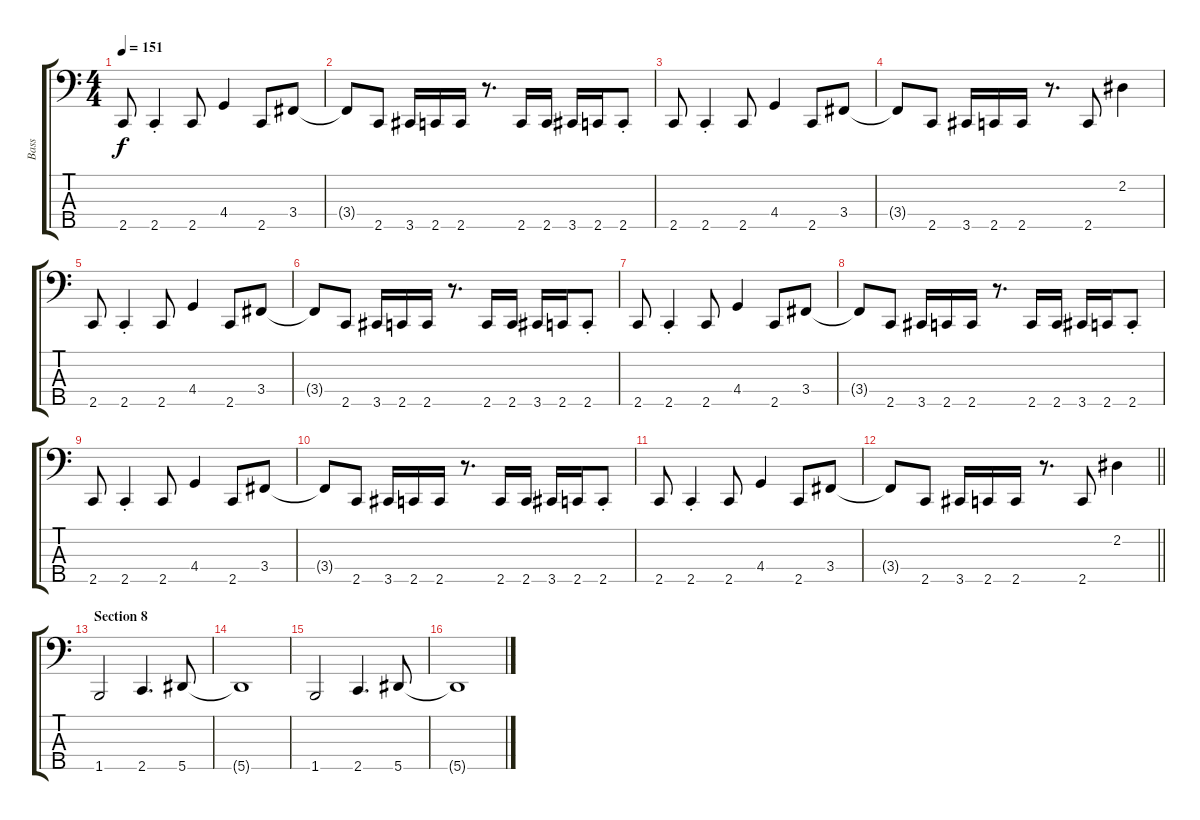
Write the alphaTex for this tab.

\track ("Bass" "Bass") {instrument electricbassfinger}
\staff {score tabs}
\tuning (Gb2 Db2 Ab1 Eb1 Bb0) {hide}
\ts (4 4)
\tempo 151
\clef f4
\ks c
2.5.8{dy f} 2.5{st}.4 2.5.8 4.4.4 2.5.8 3.4.8 |
3.4{t}.8 2.5.8 3.5.16 2.5.16 2.5.16 r.8{d} 2.5.16 2.5.16 3.5.16 2.5.16 2.5{st}.8 |
2.5.8 2.5{st}.4 2.5.8 4.4.4 2.5.8 3.4.8 |
3.4{t}.8 2.5.8 3.5.16 2.5.16 2.5.16 r.8{d} 2.5.8 2.2.4 |
2.5.8 2.5{st}.4 2.5.8 4.4.4 2.5.8 3.4.8 |
3.4{t}.8 2.5.8 3.5.16 2.5.16 2.5.16 r.8{d} 2.5.16 2.5.16 3.5.16 2.5.16 2.5{st}.8 |
2.5.8 2.5{st}.4 2.5.8 4.4.4 2.5.8 3.4.8 |
3.4{t}.8 2.5.8 3.5.16 2.5.16 2.5.16 r.8{d} 2.5.16 2.5.16 3.5.16 2.5.16 2.5{st}.8 |
2.5.8 2.5{st}.4 2.5.8 4.4.4 2.5.8 3.4.8 |
3.4{t}.8 2.5.8 3.5.16 2.5.16 2.5.16 r.8{d} 2.5.16 2.5.16 3.5.16 2.5.16 2.5{st}.8 |
2.5.8 2.5{st}.4 2.5.8 4.4.4 2.5.8 3.4.8 |
\barLineRight lightlight
3.4{t}.8 2.5.8 3.5.16 2.5.16 2.5.16 r.8{d} 2.5.8 2.2.4 |
\section ("" "Section 8")
1.5.2 2.5.4{d} 5.5.8 |
5.5{t}.1 |
1.5.2 2.5.4{d} 5.5.8 |
5.5{t}.1
